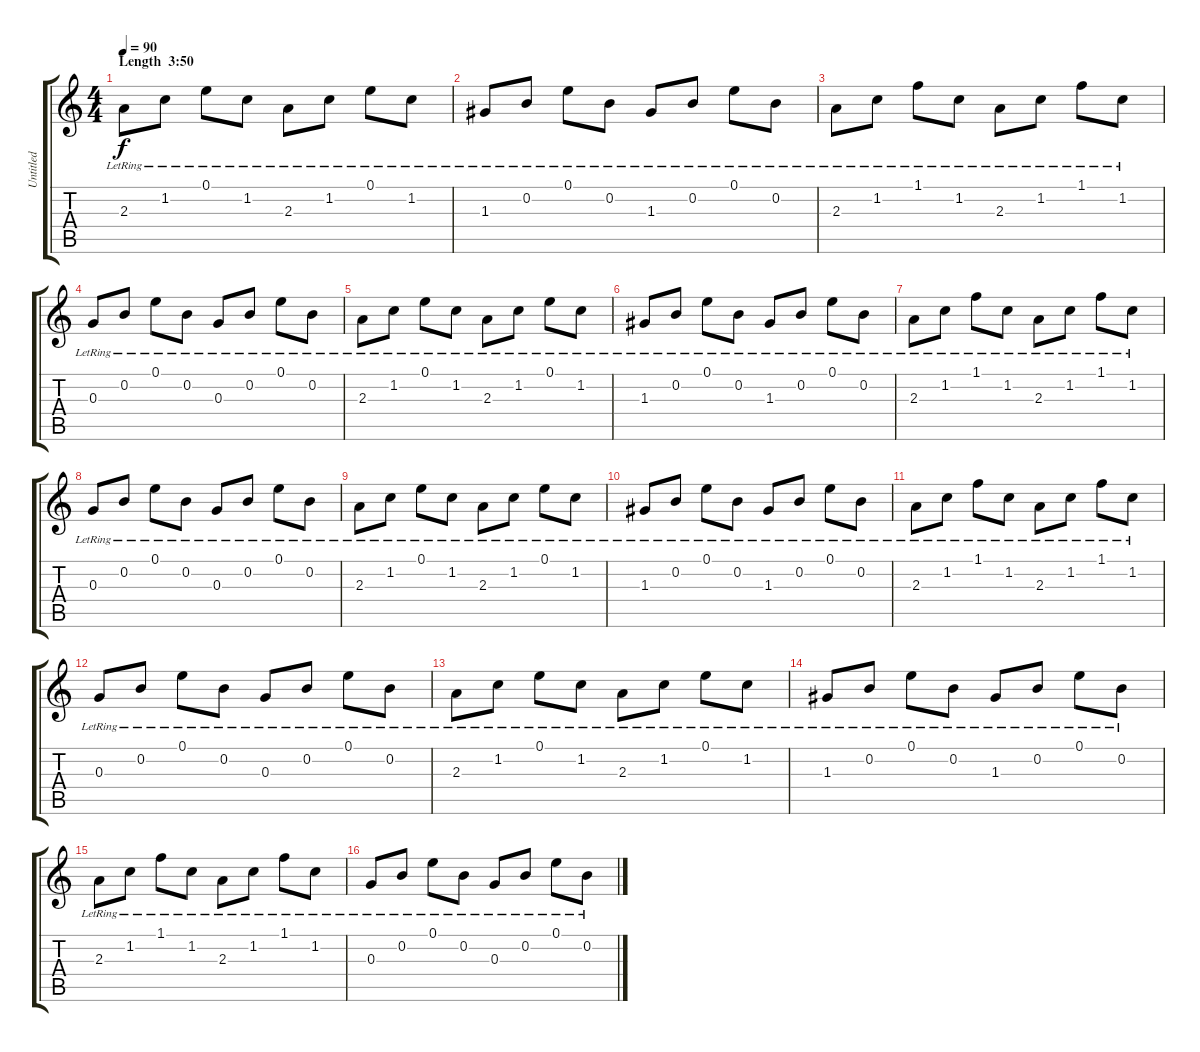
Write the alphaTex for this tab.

\track ("Untitled" "Untitled") {instrument acousticguitarnylon}
\staff {score tabs}
\tuning (E4 B3 G3 D3 A2 E2) {hide}
\ts (4 4)
\section ("" "Length  3:50")
\tempo 90
\clef g2
\ks c
2.3{lr}.8{dy f instrument acousticguitarnylon} 1.2{lr}.8 0.1{lr}.8 1.2{lr}.8 2.3{lr}.8 1.2{lr}.8 0.1{lr}.8 1.2{lr}.8 |
1.3{lr}.8 0.2{lr}.8 0.1{lr}.8 0.2{lr}.8 1.3{lr}.8 0.2{lr}.8 0.1{lr}.8 0.2{lr}.8 |
2.3{lr}.8 1.2{lr}.8 1.1{lr}.8 1.2{lr}.8 2.3{lr}.8 1.2{lr}.8 1.1{lr}.8 1.2{lr}.8 |
0.3{lr}.8 0.2{lr}.8 0.1{lr}.8 0.2{lr}.8 0.3{lr}.8 0.2{lr}.8 0.1{lr}.8 0.2{lr}.8 |
2.3{lr}.8 1.2{lr}.8 0.1{lr}.8 1.2{lr}.8 2.3{lr}.8 1.2{lr}.8 0.1{lr}.8 1.2{lr}.8 |
1.3{lr}.8 0.2{lr}.8 0.1{lr}.8 0.2{lr}.8 1.3{lr}.8 0.2{lr}.8 0.1{lr}.8 0.2{lr}.8 |
2.3{lr}.8 1.2{lr}.8 1.1{lr}.8 1.2{lr}.8 2.3{lr}.8 1.2{lr}.8 1.1{lr}.8 1.2{lr}.8 |
0.3{lr}.8 0.2{lr}.8 0.1{lr}.8 0.2{lr}.8 0.3{lr}.8 0.2{lr}.8 0.1{lr}.8 0.2{lr}.8 |
2.3{lr}.8 1.2{lr}.8 0.1{lr}.8 1.2{lr}.8 2.3{lr}.8 1.2{lr}.8 0.1{lr}.8 1.2{lr}.8 |
1.3{lr}.8 0.2{lr}.8 0.1{lr}.8 0.2{lr}.8 1.3{lr}.8 0.2{lr}.8 0.1{lr}.8 0.2{lr}.8 |
2.3{lr}.8 1.2{lr}.8 1.1{lr}.8 1.2{lr}.8 2.3{lr}.8 1.2{lr}.8 1.1{lr}.8 1.2{lr}.8 |
0.3{lr}.8 0.2{lr}.8 0.1{lr}.8 0.2{lr}.8 0.3{lr}.8 0.2{lr}.8 0.1{lr}.8 0.2{lr}.8 |
2.3{lr}.8 1.2{lr}.8 0.1{lr}.8 1.2{lr}.8 2.3{lr}.8 1.2{lr}.8 0.1{lr}.8 1.2{lr}.8 |
1.3{lr}.8 0.2{lr}.8 0.1{lr}.8 0.2{lr}.8 1.3{lr}.8 0.2{lr}.8 0.1{lr}.8 0.2{lr}.8 |
2.3{lr}.8 1.2{lr}.8 1.1{lr}.8 1.2{lr}.8 2.3{lr}.8 1.2{lr}.8 1.1{lr}.8 1.2{lr}.8 |
0.3{lr}.8 0.2{lr}.8 0.1{lr}.8 0.2{lr}.8 0.3{lr}.8 0.2{lr}.8 0.1{lr}.8 0.2{lr}.8
